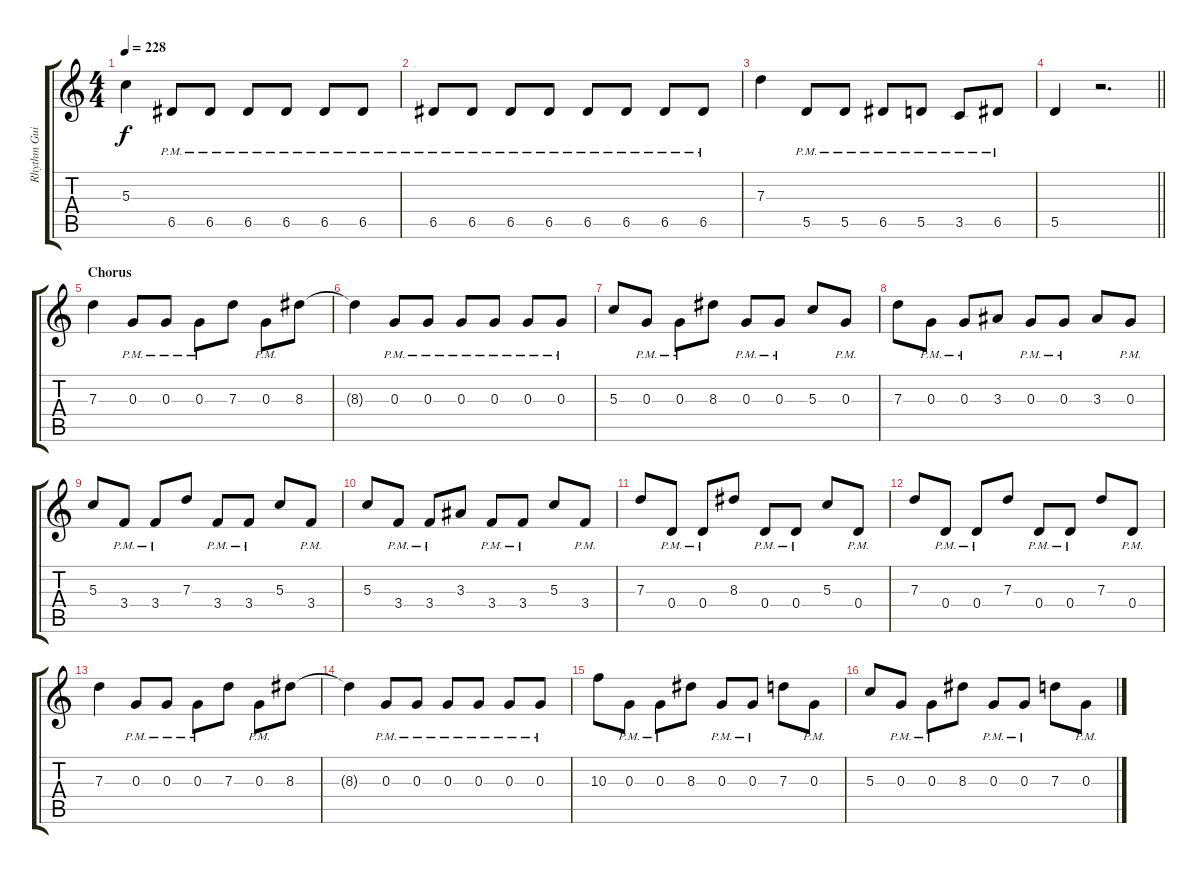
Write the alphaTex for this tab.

\track ("Rhythm Guitar II" "Rhythm Gui") {instrument overdrivenguitar}
\staff {score tabs}
\tuning (E4 B3 G3 D3 A2 E2) {hide}
\ts (4 4)
\tempo 228
\clef g2
\ks c
5.3.4{dy f} 6.5{pm}.8 6.5{pm}.8 6.5{pm}.8 6.5{pm}.8 6.5{pm}.8 6.5{pm}.8 |
6.5{pm}.8 6.5{pm}.8 6.5{pm}.8 6.5{pm}.8 6.5{pm}.8 6.5{pm}.8 6.5{pm}.8 6.5{pm}.8 |
7.3.4 5.5{pm}.8 5.5{pm}.8 6.5{pm}.8 5.5{pm}.8 3.5{pm}.8 6.5{pm}.8 |
\barLineRight lightlight
5.5.4 r.2{d} |
\section ("" "Chorus")
7.3.4 0.3{pm}.8 0.3{pm}.8 0.3{pm}.8 7.3.8 0.3{pm}.8 8.3.8 |
8.3{t}.4 0.3{pm}.8 0.3{pm}.8 0.3{pm}.8 0.3{pm}.8 0.3{pm}.8 0.3{pm}.8 |
5.3.8 0.3{pm}.8 0.3{pm}.8 8.3.8 0.3{pm}.8 0.3{pm}.8 5.3.8 0.3{pm}.8 |
7.3.8 0.3{pm}.8 0.3{pm}.8 3.3.8 0.3{pm}.8 0.3{pm}.8 3.3.8 0.3{pm}.8 |
5.3.8 3.4{pm}.8 3.4{pm}.8 7.3.8 3.4{pm}.8 3.4{pm}.8 5.3.8 3.4{pm}.8 |
5.3.8 3.4{pm}.8 3.4{pm}.8 3.3.8 3.4{pm}.8 3.4{pm}.8 5.3.8 3.4{pm}.8 |
7.3.8 0.4{pm}.8 0.4{pm}.8 8.3.8 0.4{pm}.8 0.4{pm}.8 5.3.8 0.4{pm}.8 |
7.3.8 0.4{pm}.8 0.4{pm}.8 7.3.8 0.4{pm}.8 0.4{pm}.8 7.3.8 0.4{pm}.8 |
7.3.4 0.3{pm}.8 0.3{pm}.8 0.3{pm}.8 7.3.8 0.3{pm}.8 8.3.8 |
8.3{t}.4 0.3{pm}.8 0.3{pm}.8 0.3{pm}.8 0.3{pm}.8 0.3{pm}.8 0.3{pm}.8 |
10.3.8 0.3{pm}.8 0.3{pm}.8 8.3.8 0.3{pm}.8 0.3{pm}.8 7.3.8 0.3{pm}.8 |
5.3.8 0.3{pm}.8 0.3{pm}.8 8.3.8 0.3{pm}.8 0.3{pm}.8 7.3.8 0.3{pm}.8
